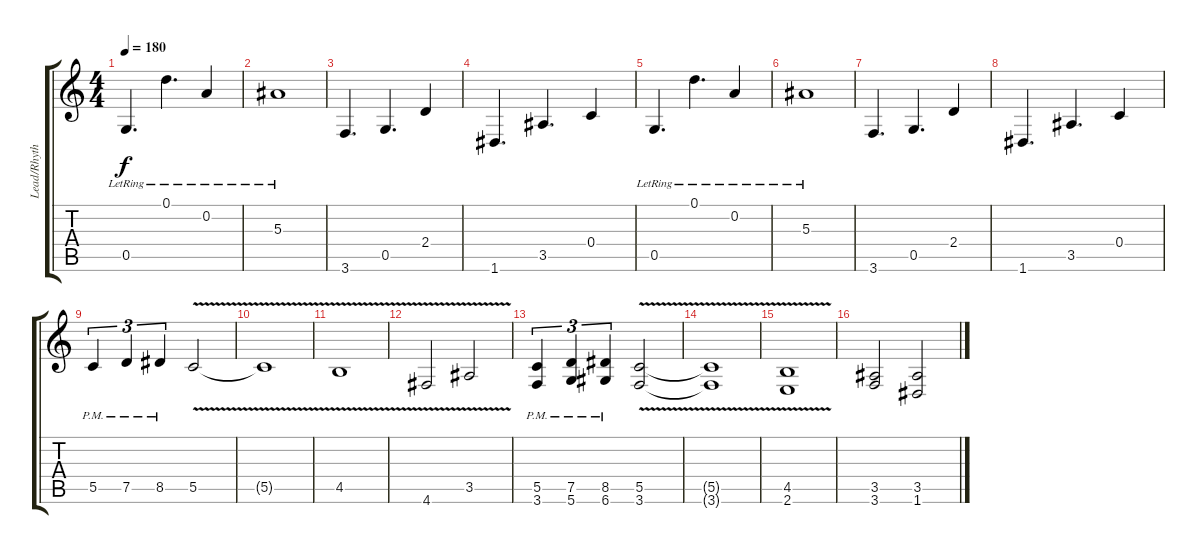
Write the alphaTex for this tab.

\track ("Lead/Rhythm Guitar" "Lead/Rhyth") {instrument overdrivenguitar}
\staff {score tabs}
\tuning (D4 A3 F3 C3 G2 D2) {hide}
\ts (4 4)
\tempo 180
\clef g2
\ks c
0.5{lr}.4{d dy f} 0.1{lr}.4{d} 0.2{lr}.4 |
5.3{lr}.1 |
3.6.4{d} 0.5.4{d} 2.4.4 |
1.6.4{d} 3.5.4{d} 0.4.4 |
0.5{lr}.4{d} 0.1{lr}.4{d} 0.2{lr}.4 |
5.3{lr}.1 |
3.6.4{d} 0.5.4{d} 2.4.4 |
1.6.4{d} 3.5.4{d} 0.4.4 |
5.5{pm}.4{tu (3 2)} 7.5{pm}.4{tu (3 2)} 8.5{pm}.4{tu (3 2)} 5.5{v}.2 |
5.5{t}.1 |
4.5{v}.1 |
4.6{v}.2 3.5{v}.2 |
(5.5{pm} 3.6{pm}).4{tu (3 2)} (7.5{pm} 5.6{pm}).4{tu (3 2)} (8.5{pm} 6.6{pm}).4{tu (3 2)} (5.5 3.6{v}).2 |
(5.5{t} 3.6{t}).1 |
(4.5{v} 2.6).1 |
(3.5 3.6).2 (3.5 1.6).2
